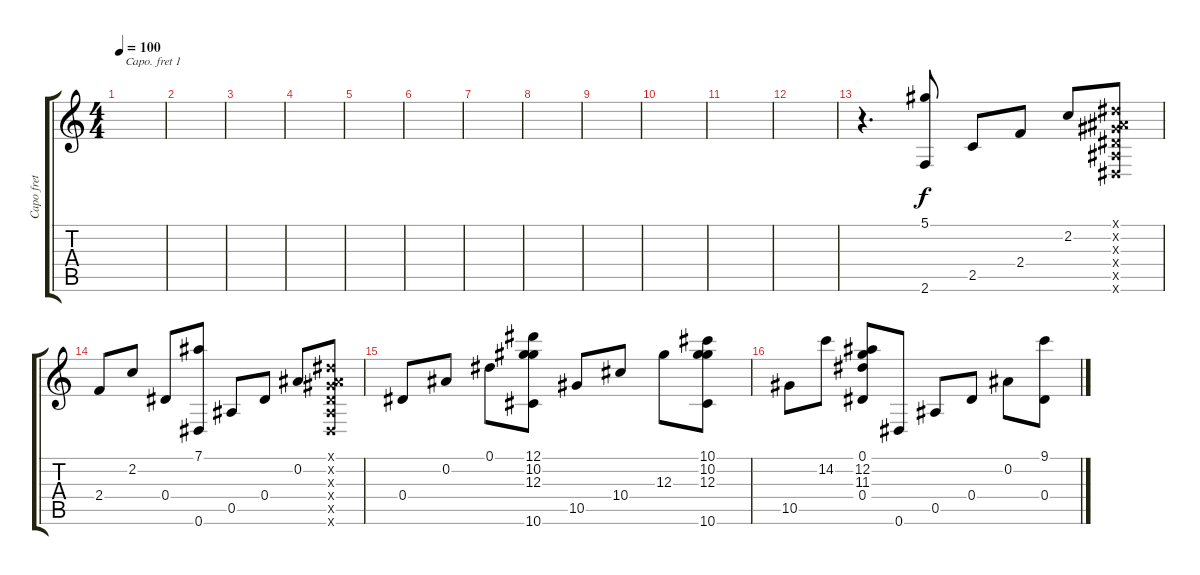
\track ("Capo fret 1" "Capo fret ") {instrument acousticguitarsteel}
\staff {score tabs}
\capo 1
\tuning (D4 A3 G3 D3 A2 D2) {hide}
\ts (4 4)
\tempo 100
\clef g2
\ks c
|
|
|
|
|
|
|
|
|
|
|
|
r.4{d} (5.1 2.6).8 2.5.8 2.4.8 2.2.8 (0.1{x} 0.2{x} 0.3{x} 0.4{x} 0.5{x} 0.6{x}).8 |
2.4.8 2.2.8 0.4.8 (7.1 0.6).8 0.5.8 0.4.8 0.2.8 (0.1{x} 0.2{x} 0.3{x} 0.4{x} 0.5{x} 0.6{x}).8 |
0.4.8 0.2.8 0.1.8 (12.1 10.2 12.3 10.6).8 10.5.8 10.4.8 12.3.8 (10.1 10.2 12.3 10.6).8 |
10.5.8 14.2.8 (0.1 12.2 11.3 0.4).8 0.6.8 0.5.8 0.4.8 0.2.8 (9.1 0.4).8
